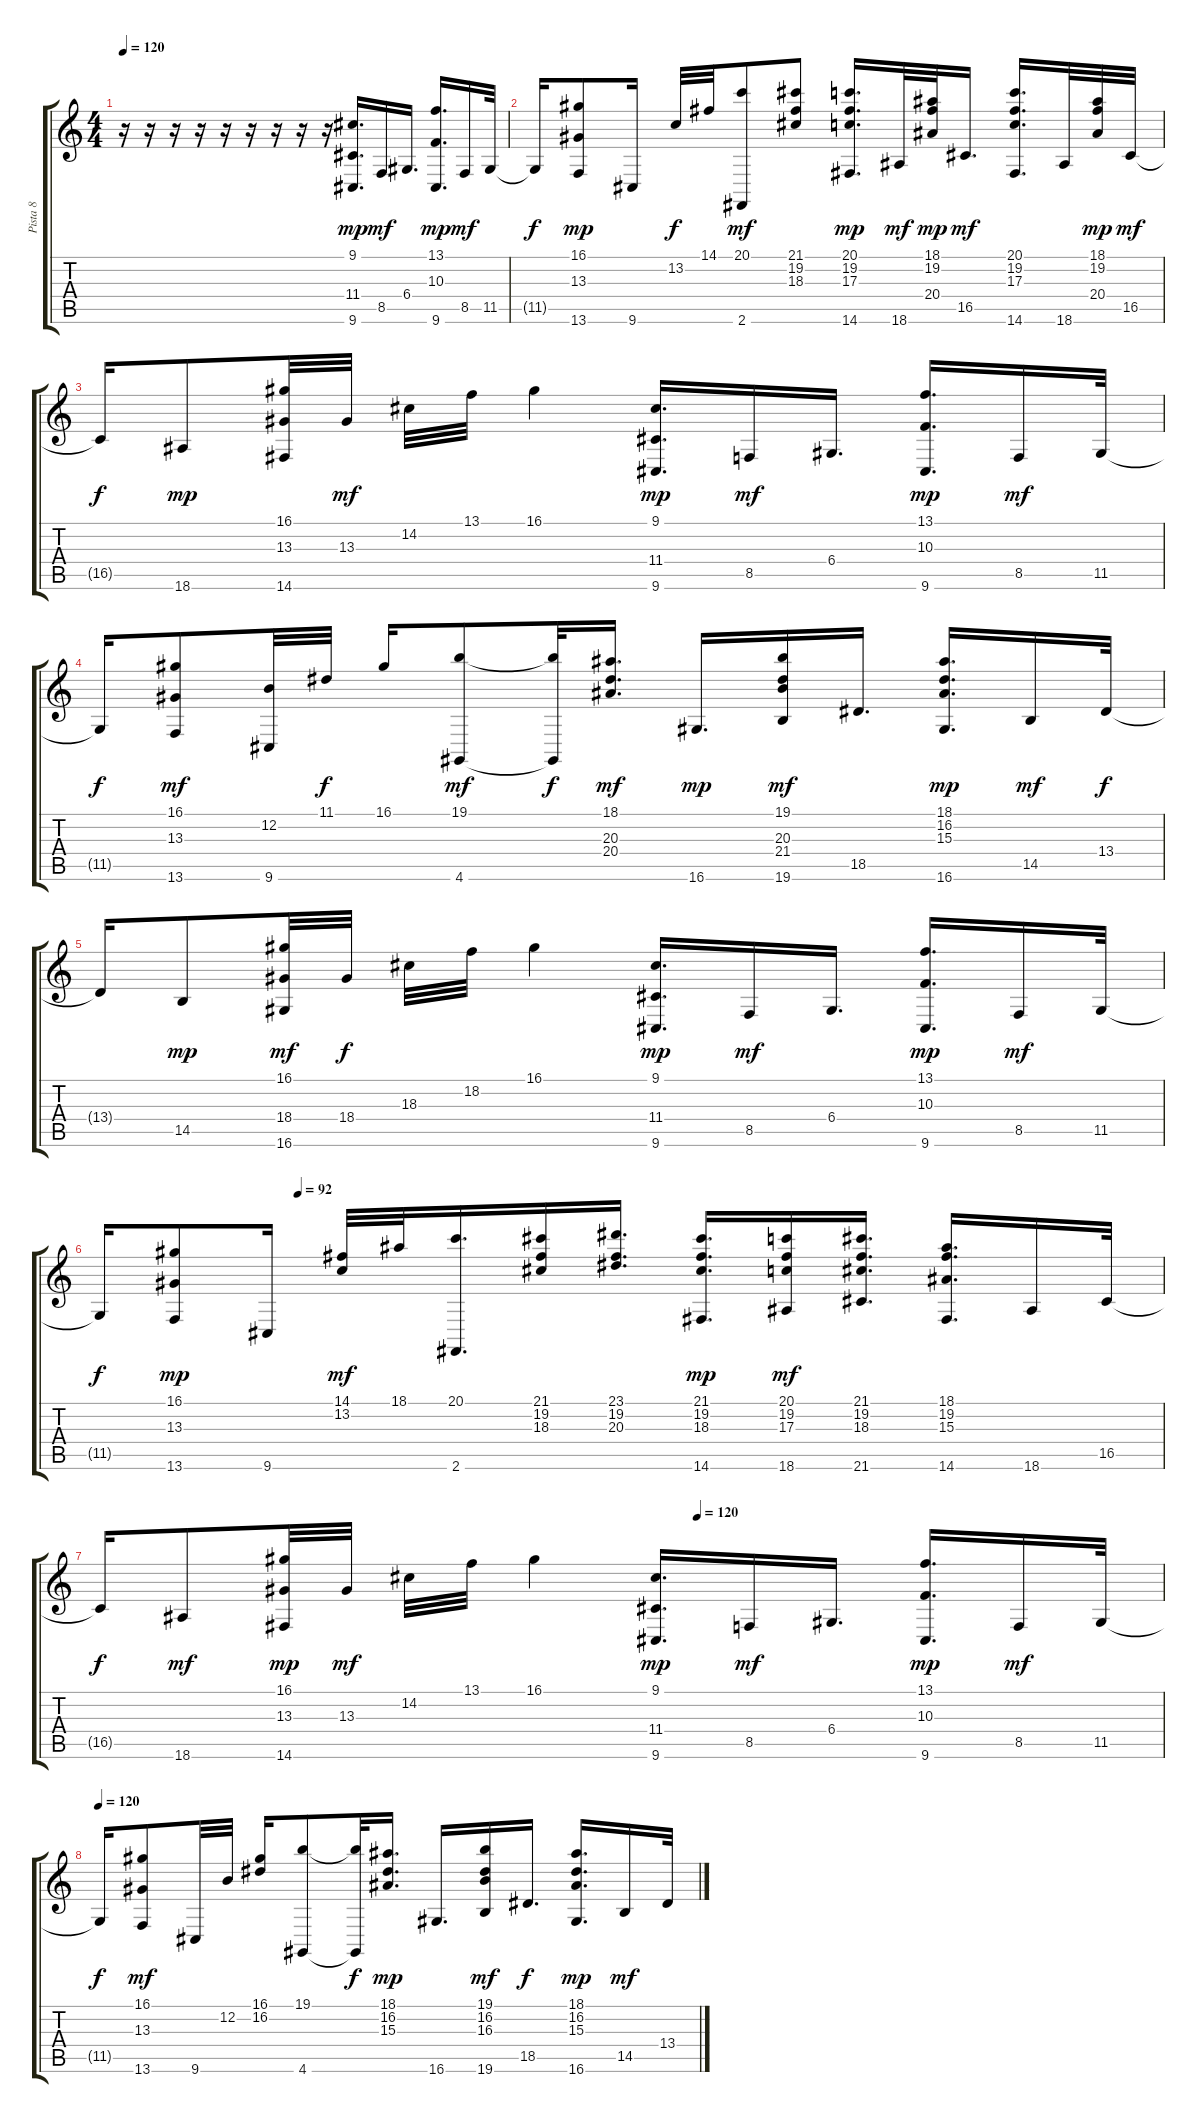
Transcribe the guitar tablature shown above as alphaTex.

\track ("Pista 8" "Pista 8") {instrument brightacousticpiano}
\staff {score tabs}
\tuning (E4 B3 G3 D3 A2 E2) {hide}
\ts (4 4)
\tempo 120
\clef g2
\ks c
r.16{dy mp} r.16 r.16 r.16 r.16 r.16 r.16 r.16 r.16 (9.1 11.4 9.6).16{d volume 16} 8.5.16{dy mf} 6.4.16{d} (13.1 10.3 9.6).16{d dy mp} 8.5.16{dy mf} 11.5.32 |
11.5{t}.16{dy f} (16.1 13.3 13.6).8{dy mp} 9.6.16 13.2.32{dy f} 14.1.32 (20.1 2.6).8{dy mf} (21.1 19.2 18.3).8 (20.1 19.2 17.3 14.6).16{d dy mp} 18.6.32{dy mf} (18.1 19.2 20.4).32{dy mp} 16.5.16{d dy mf} (20.1 19.2 17.3 14.6).16{d} 18.6.32 (18.1 19.2 20.4).32{dy mp} 16.5.32{dy mf} |
16.5{t}.16{dy f} 18.6.8{dy mp} (16.1 13.3 14.6).32 13.3.32{dy mf} 14.2.32 13.1.32 16.1.4 (9.1 11.4 9.6).16{d dy mp} 8.5.16{dy mf} 6.4.16{d} (13.1 10.3 9.6).16{d dy mp} 8.5.16{dy mf} 11.5.32 |
11.5{t}.16{dy f} (16.1 13.3 13.6).8{dy mf} (12.2 9.6).32 11.1.32{dy f} 16.1.16 (19.1 4.6).8{dy mf} (19.1{t} 4.6{t}).32{dy f} (18.1 20.3 20.4).16{d dy mf} 16.6.16{d dy mp} (19.1 20.3 21.4 19.6).16{dy mf} 18.5.16{d} (18.1 16.2 15.3 16.6).16{d dy mp} 14.5.16{dy mf} 13.4.32{dy f} |
13.4{t}.16 14.5.8{dy mp} (16.1 18.4 16.6).32{dy mf} 18.4.32{dy f} 18.3.32 18.2.32 16.1.4 (9.1 11.4 9.6).16{d dy mp} 8.5.16{dy mf} 6.4.16{d} (13.1 10.3 9.6).16{d dy mp} 8.5.16{dy mf} 11.5.32 |
\tempo (92 0.1875)
11.5{t}.16{dy f} (16.1 13.3 13.6).8{dy mp} 9.6.16 (14.1 13.2).32{dy mf} 18.1.32 (20.1 2.6).16{d} (21.1 19.2 18.3).16 (23.1 19.2 20.3).16{d} (21.1 19.2 18.3 14.6).16{d dy mp} (20.1 19.2 17.3 18.6).16{dy mf} (21.1 19.2 18.3 21.6).16{d} (18.1 19.2 15.3 14.6).16{d} 18.6.16 16.5.32 |
\tempo (120 0.5625)
16.5{t}.16{dy f} 18.6.8{dy mf} (16.1 13.3 14.6).32{dy mp} 13.3.32{dy mf} 14.2.32 13.1.32 16.1.4 (9.1 11.4 9.6).16{d dy mp} 8.5.16{dy mf} 6.4.16{d} (13.1 10.3 9.6).16{d dy mp} 8.5.16{dy mf} 11.5.32 |
\tempo 120
11.5{t}.16{dy f} (16.1 13.3 13.6).8{dy mf} 9.6.32 12.2.32 (16.1 16.2).16 (19.1 4.6).8 (19.1{t} 4.6{t}).32{dy f} (18.1 16.2 15.3).16{d dy mp} 16.6.16{d} (19.1 16.2 16.3 19.6).16{dy mf} 18.5.16{d dy f} (18.1 16.2 15.3 16.6).16{d dy mp} 14.5.16{dy mf} 13.4.32
